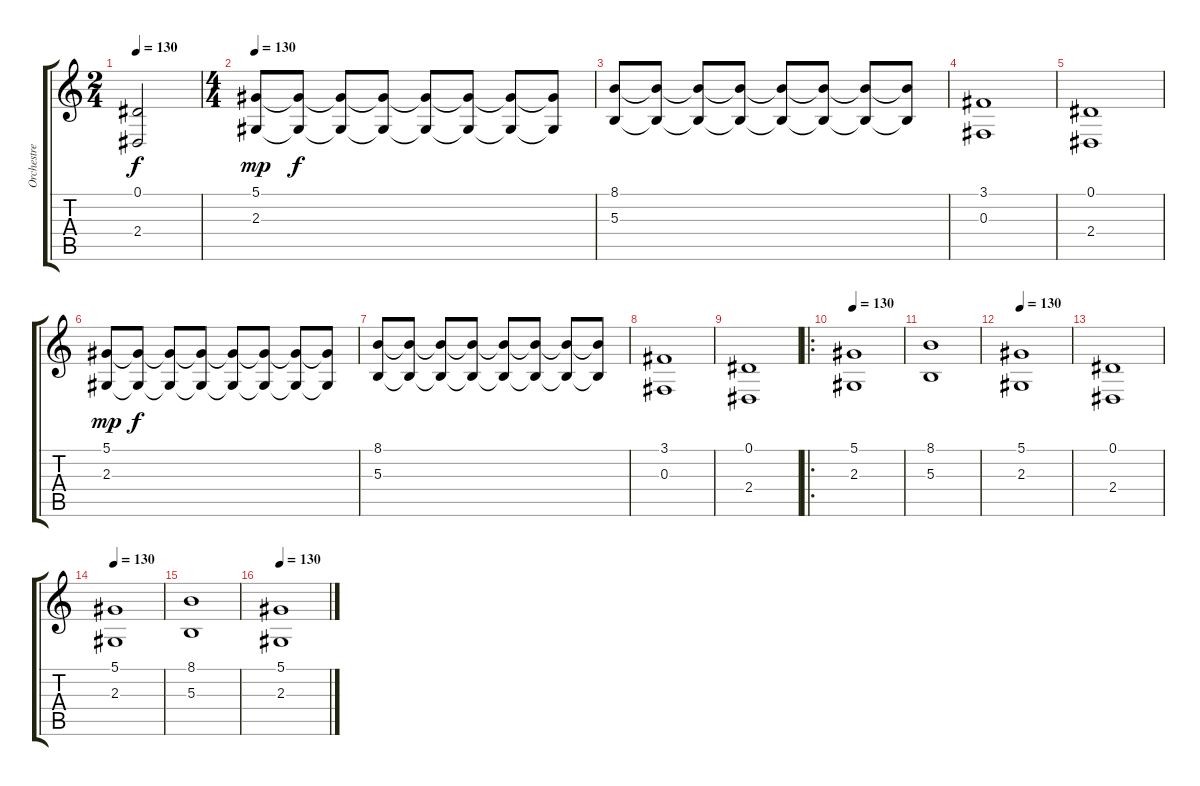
\track ("Orchestre" "Orchestre") {instrument lead1square}
\staff {score tabs}
\tuning (Eb4 Bb3 Gb3 Db3 Ab2 Eb2) {hide}
\ts (2 4)
\tempo 130
\clef g2
\ks c
(0.1 2.4).2{dy f} |
\ts (4 4)
\tempo 130
(5.1 2.3).8{dy mp} (5.1{t} 2.3{t}).8{dy f} (5.1{t} 2.3{t}).8 (5.1{t} 2.3{t}).8 (5.1{t} 2.3{t}).8 (5.1{t} 2.3{t}).8 (5.1{t} 2.3{t}).8 (5.1{t} 2.3{t}).8 |
(8.1 5.3).8 (8.1{t} 5.3{t}).8 (8.1{t} 5.3{t}).8 (8.1{t} 5.3{t}).8 (8.1{t} 5.3{t}).8 (8.1{t} 5.3{t}).8 (8.1{t} 5.3{t}).8 (8.1{t} 5.3{t}).8 |
(3.1 0.3).1 |
(0.1 2.4).1 |
(5.1 2.3).8{dy mp} (5.1{t} 2.3{t}).8{dy f} (5.1{t} 2.3{t}).8 (5.1{t} 2.3{t}).8 (5.1{t} 2.3{t}).8 (5.1{t} 2.3{t}).8 (5.1{t} 2.3{t}).8 (5.1{t} 2.3{t}).8 |
(8.1 5.3).8 (8.1{t} 5.3{t}).8 (8.1{t} 5.3{t}).8 (8.1{t} 5.3{t}).8 (8.1{t} 5.3{t}).8 (8.1{t} 5.3{t}).8 (8.1{t} 5.3{t}).8 (8.1{t} 5.3{t}).8 |
(3.1 0.3).1 |
(0.1 2.4).1 |
\ro
\tempo 130
(5.1 2.3).1 |
(8.1 5.3).1 |
\tempo 130
(5.1 2.3).1 |
(0.1 2.4).1 |
\tempo 130
(5.1 2.3).1 |
(8.1 5.3).1 |
\tempo 130
(5.1 2.3).1
